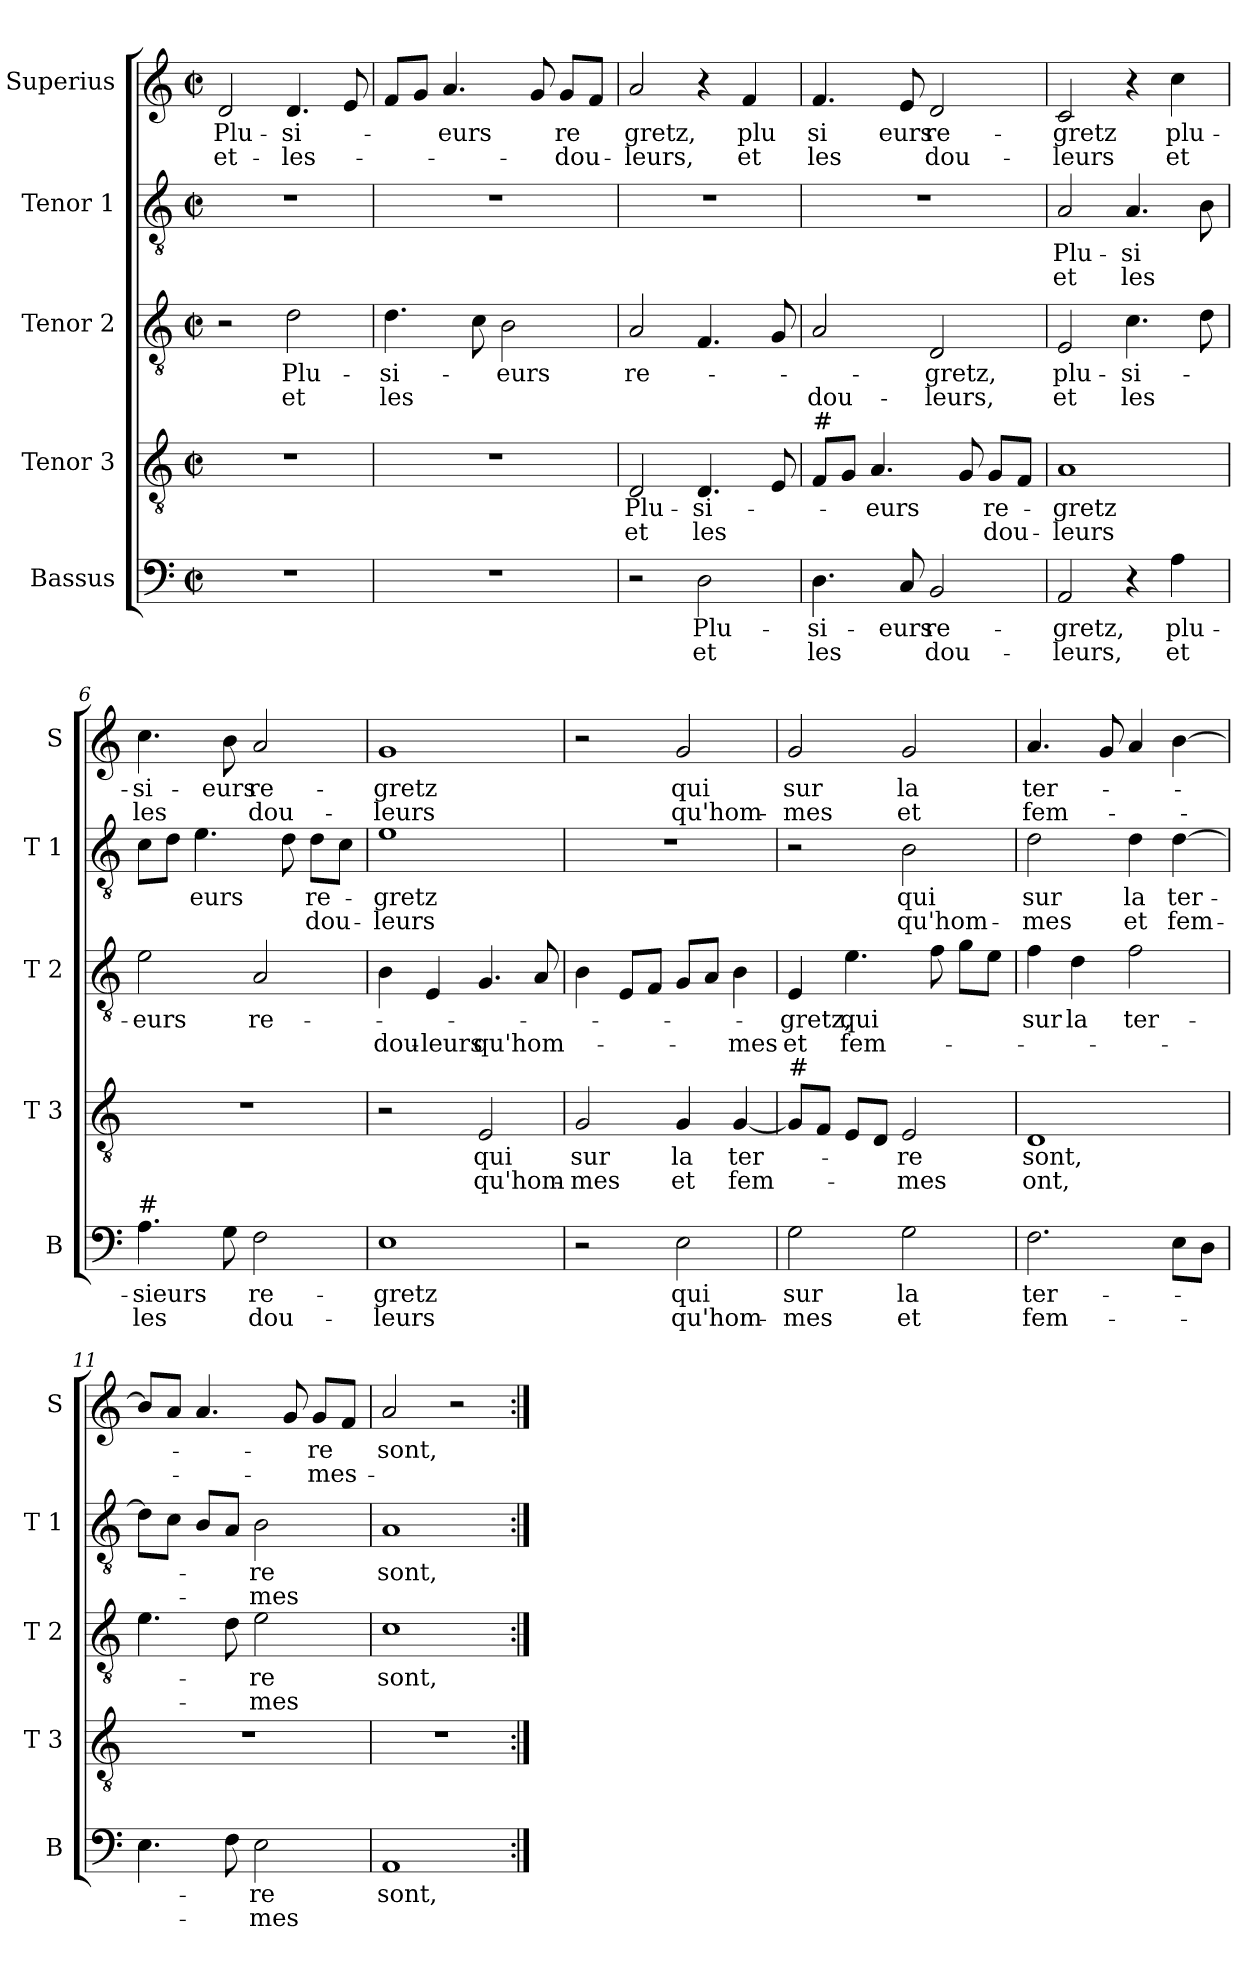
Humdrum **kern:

**kern	**text	**text	**kern	**text	**text	**kern	**text	**text	**kern	**text	**text	**kern	**text	**text
*part5	*part5	*part5	*part4	*part4	*part4	*part3	*part3	*part3	*part2	*part2	*part2	*part1	*part1	*part1
*staff5	*staff5	*staff5	*staff4	*staff4	*staff4	*staff3	*staff3	*staff3	*staff2	*staff2	*staff2	*staff1	*staff1	*staff1
*I"Bassus	*	*	*I"Tenor 3	*	*	*I"Tenor 2	*	*	*I"Tenor 1	*	*	*I"Superius	*	*
*I'B	*	*	*I'T 3	*	*	*I'T 2	*	*	*I'T 1	*	*	*I'S	*	*
*clefF4	*	*	*clefGv2	*	*	*clefGv2	*	*	*clefGv2	*	*	*clefG2	*	*
*k[]	*	*	*k[]	*	*	*k[]	*	*	*k[]	*	*	*k[]	*	*
*M2/2	*	*	*M2/2	*	*	*M2/2	*	*	*M2/2	*	*	*M2/2	*	*
*met(c|)	*	*	*met(c|)	*	*	*met(c|)	*	*	*met(c|)	*	*	*met(c|)	*	*
*MM120	*	*	*MM120	*	*	*MM120	*	*	*MM120	*	*	*MM120	*	*
=1	=1	=1	=1	=1	=1	=1	=1	=1	=1	=1	=1	=1	=1	=1
!	!	!	!	!	!	!	!	!	!	!	!	!	!LO:LY:b	!LO:LY:b
1r	.	.	1r	.	.	2r	.	.	1r	.	.	2d/	Plu-	et-
!	!	!	!	!	!	!	!LO:LY:b	!LO:LY:b	!	!	!	!	!LO:LY:b	!LO:LY:b
.	.	.	.	.	.	2d\	Plu-	et	.	.	.	4.d/	-si-	-les-
.	.	.	.	.	.	.	.	.	.	.	.	8e/	.	.
=2	=2	=2	=2	=2	=2	=2	=2	=2	=2	=2	=2	=2	=2	=2
!	!	!	!	!	!	!	!LO:LY:b	!LO:LY:b	!	!	!	!	!	!
1r	.	.	1r	.	.	4.d\	-si-	les	1r	.	.	8f/L	.	.
.	.	.	.	.	.	.	.	.	.	.	.	8g/J	.	.
!	!	!	!	!	!	!	!	!	!	!	!	!	!LO:LY:b	!
.	.	.	.	.	.	.	.	.	.	.	.	4.a/	-eurs	.
.	.	.	.	.	.	8c\	.	.	.	.	.	.	.	.
!	!	!	!	!	!	!	!LO:LY:b	!	!	!	!	!	!	!
.	.	.	.	.	.	2B\	-eurs	.	.	.	.	.	.	.
.	.	.	.	.	.	.	.	.	.	.	.	8g/	.	.
!	!	!	!	!	!	!	!	!	!	!	!	!	!LO:LY:b	!LO:LY:b
.	.	.	.	.	.	.	.	.	.	.	.	8g/L	re	-dou-
.	.	.	.	.	.	.	.	.	.	.	.	8f/J	.	.
=3	=3	=3	=3	=3	=3	=3	=3	=3	=3	=3	=3	=3	=3	=3
!	!	!	!	!LO:LY:b	!LO:LY:b	!	!LO:LY:b	!	!	!	!	!	!LO:LY:b	!LO:LY:b
2r	.	.	2D/	Plu-	et	2A/	re-	.	1r	.	.	2a/	gretz,	-leurs,
!	!LO:LY:b	!LO:LY:b	!	!LO:LY:b	!LO:LY:b	!	!	!	!	!	!	!	!	!
2D\	Plu-	et	4.D/	-si-	les	4.F/	.	.	.	.	.	4r	.	.
!	!	!	!	!	!	!	!	!	!	!	!	!	!LO:LY:b	!LO:LY:b
.	.	.	.	.	.	.	.	.	.	.	.	4f/	plu	et
.	.	.	8E/	.	.	8G/	.	.	.	.	.	.	.	.
=4	=4	=4	=4	=4	=4	=4	=4	=4	=4	=4	=4	=4	=4	=4
!	!	!	!LO:TX:a:t=#	!	!	!	!	!	!	!	!	!	!	!
!	!LO:LY:b	!LO:LY:b	!	!	!	!	!	!LO:LY:b	!	!	!	!	!LO:LY:b	!LO:LY:b
4.D\	-si-	les	8F/L	.	.	2A/	.	dou-	1r	.	.	4.f/	si	les
.	.	.	8G/J	.	.	.	.	.	.	.	.	.	.	.
!	!	!	!	!LO:LY:b	!	!	!	!	!	!	!	!	!	!
.	.	.	4.A/	-eurs	.	.	.	.	.	.	.	.	.	.
!	!LO:LY:b	!	!	!	!	!	!	!	!	!	!	!	!LO:LY:b	!
8C/	-eurs	.	.	.	.	.	.	.	.	.	.	8e/	eurs	.
!	!LO:LY:b	!LO:LY:b	!	!	!	!	!LO:LY:b	!LO:LY:b	!	!	!	!	!LO:LY:b	!LO:LY:b
2BB/	re-	dou-	.	.	.	2D/	-gretz,	-leurs,	.	.	.	2d/	re-	dou-
.	.	.	8G/	.	.	.	.	.	.	.	.	.	.	.
!	!	!	!	!LO:LY:b	!LO:LY:b	!	!	!	!	!	!	!	!	!
.	.	.	8G/L	re-	dou-	.	.	.	.	.	.	.	.	.
.	.	.	8F/J	.	.	.	.	.	.	.	.	.	.	.
=5	=5	=5	=5	=5	=5	=5	=5	=5	=5	=5	=5	=5	=5	=5
!	!LO:LY:b	!LO:LY:b	!	!LO:LY:b	!LO:LY:b	!	!LO:LY:b	!LO:LY:b	!	!LO:LY:b	!LO:LY:b	!	!LO:LY:b	!LO:LY:b
2AA/	-gretz,	-leurs,	1A	-gretz	-leurs	2E/	plu-	et	2A/	Plu-	et	2c/	-gretz	-leurs
!	!	!	!	!	!	!	!LO:LY:b	!LO:LY:b	!	!LO:LY:b	!LO:LY:b	!	!	!
4r	.	.	.	.	.	4.c\	-si-	les	4.A/	-si	les	4r	.	.
!	!LO:LY:b	!LO:LY:b	!	!	!	!	!	!	!	!	!	!	!LO:LY:b	!LO:LY:b
4A\	plu-	et	.	.	.	.	.	.	.	.	.	4cc\	plu-	et
.	.	.	.	.	.	8d\	.	.	8B\	.	.	.	.	.
!!LO:PB:g=z
=6	=6	=6	=6	=6	=6	=6	=6	=6	=6	=6	=6	=6	=6	=6
!LO:TX:a:t=#	!	!	!	!	!	!	!	!	!	!	!	!	!	!
!	!LO:LY:b	!LO:LY:b	!	!	!	!	!LO:LY:b	!	!	!	!	!	!LO:LY:b	!LO:LY:b
4.A\	-sieurs	les	1r	.	.	2e\	-eurs	.	8c\L	.	.	4.cc\	-si-	les
.	.	.	.	.	.	.	.	.	8d\J	.	.	.	.	.
!	!	!	!	!	!	!	!	!	!	!LO:LY:b	!	!	!	!
.	.	.	.	.	.	.	.	.	4.e\	eurs	.	.	.	.
!	!	!	!	!	!	!	!	!	!	!	!	!	!LO:LY:b	!
8G\	.	.	.	.	.	.	.	.	.	.	.	8b\	-eurs	.
!	!LO:LY:b	!LO:LY:b	!	!	!	!	!LO:LY:b	!	!	!	!	!	!LO:LY:b	!LO:LY:b
2F\	re-	dou-	.	.	.	2A/	re-	.	.	.	.	2a/	re-	dou-
.	.	.	.	.	.	.	.	.	8d\	.	.	.	.	.
!	!	!	!	!	!	!	!	!	!	!LO:LY:b	!LO:LY:b	!	!	!
.	.	.	.	.	.	.	.	.	8d\L	re-	dou-	.	.	.
.	.	.	.	.	.	.	.	.	8c\J	.	.	.	.	.
!!LO:LB:g=z
=7	=7	=7	=7	=7	=7	=7	=7	=7	=7	=7	=7	=7	=7	=7
!	!LO:LY:b	!LO:LY:b	!	!	!	!	!	!LO:LY:b	!	!LO:LY:b	!LO:LY:b	!	!LO:LY:b	!LO:LY:b
1E	-gretz	-leurs	2r	.	.	4B\	.	dou-	1e	-gretz	-leurs	1g	-gretz	-leurs
!	!	!	!	!	!	!	!	!LO:LY:b	!	!	!	!	!	!
.	.	.	.	.	.	4E/	.	-leurs	.	.	.	.	.	.
!	!	!	!	!LO:LY:b	!LO:LY:b	!	!	!LO:LY:b	!	!	!	!	!	!
.	.	.	2E/	qui	qu'hom-	4.G/	.	qu'hom-	.	.	.	.	.	.
.	.	.	.	.	.	8A/	.	.	.	.	.	.	.	.
=8	=8	=8	=8	=8	=8	=8	=8	=8	=8	=8	=8	=8	=8	=8
!	!	!	!	!LO:LY:b	!LO:LY:b	!	!	!	!	!	!	!	!	!
2r	.	.	2G/	sur	-mes	4B\	.	.	1r	.	.	2r	.	.
.	.	.	.	.	.	8E/L	.	.	.	.	.	.	.	.
.	.	.	.	.	.	8F/J	.	.	.	.	.	.	.	.
!	!LO:LY:b	!LO:LY:b	!	!LO:LY:b	!LO:LY:b	!	!	!	!	!	!	!	!LO:LY:b	!LO:LY:b
2E\	qui	qu'hom-	4G/	la	et	8G/L	.	.	.	.	.	2g/	qui	qu'hom-
.	.	.	.	.	.	8A/J	.	.	.	.	.	.	.	.
!	!	!	!	!LO:LY:b	!LO:LY:b	!	!	!LO:LY:b	!	!	!	!	!	!
.	.	.	[4G/	ter-	fem-	4B\	.	-mes	.	.	.	.	.	.
=9	=9	=9	=9	=9	=9	=9	=9	=9	=9	=9	=9	=9	=9	=9
!	!	!	!LO:TX:a:t=#	!	!	!	!	!	!	!	!	!	!	!
!	!LO:LY:b	!LO:LY:b	!	!	!	!	!LO:LY:b	!LO:LY:b	!	!	!	!	!LO:LY:b	!LO:LY:b
2G\	sur	-mes	8G/L]	.	.	4E/	-gretz,	et	2r	.	.	2g/	sur	-mes
.	.	.	8F/J	.	.	.	.	.	.	.	.	.	.	.
!	!	!	!	!	!	!	!LO:LY:b	!LO:LY:b	!	!	!	!	!	!
.	.	.	8E/L	.	.	4.e\	qui	fem-	.	.	.	.	.	.
.	.	.	8D/J	.	.	.	.	.	.	.	.	.	.	.
!	!LO:LY:b	!LO:LY:b	!	!LO:LY:b	!LO:LY:b	!	!	!	!	!LO:LY:b	!LO:LY:b	!	!LO:LY:b	!LO:LY:b
2G\	la	et	2E/	-re	-mes	.	.	.	2B\	qui	qu'hom-	2g/	la	et
.	.	.	.	.	.	8f\	.	.	.	.	.	.	.	.
.	.	.	.	.	.	8g\L	.	.	.	.	.	.	.	.
.	.	.	.	.	.	8e\J	.	.	.	.	.	.	.	.
=10	=10	=10	=10	=10	=10	=10	=10	=10	=10	=10	=10	=10	=10	=10
!	!LO:LY:b	!LO:LY:b	!	!LO:LY:b	!LO:LY:b	!	!LO:LY:b	!	!	!LO:LY:b	!LO:LY:b	!	!LO:LY:b	!LO:LY:b
2.F\	ter-	fem-	1D	sont,	ont,	4f\	sur	.	2d\	sur	-mes	4.a/	ter-	fem-
!	!	!	!	!	!	!	!LO:LY:b	!	!	!	!	!	!	!
.	.	.	.	.	.	4d\	la	.	.	.	.	.	.	.
.	.	.	.	.	.	.	.	.	.	.	.	8g/	.	.
!	!	!	!	!	!	!	!LO:LY:b	!	!	!LO:LY:b	!LO:LY:b	!	!	!
.	.	.	.	.	.	2f\	ter-	.	4d\	la	et	4a/	.	.
!	!	!	!	!	!	!	!	!	!	!LO:LY:b	!LO:LY:b	!	!	!
8E\L	.	.	.	.	.	.	.	.	[4d\	ter-	fem-	[4b\	.	.
8D\J	.	.	.	.	.	.	.	.	.	.	.	.	.	.
=11	=11	=11	=11	=11	=11	=11	=11	=11	=11	=11	=11	=11	=11	=11
4.E\	.	.	1r	.	.	4.e\	.	.	8d\L]	.	.	8b/L]	.	.
.	.	.	.	.	.	.	.	.	8c\J	.	.	8a/J	.	.
.	.	.	.	.	.	.	.	.	8B/L	.	.	4.a/	.	.
8F\	.	.	.	.	.	8d\	.	.	8A/J	.	.	.	.	.
!	!LO:LY:b	!LO:LY:b	!	!	!	!	!LO:LY:b	!LO:LY:b	!	!LO:LY:b	!LO:LY:b	!	!	!
2E\	-re	-mes	.	.	.	2e\	-re	-mes	2B\	-re	-mes	.	.	.
.	.	.	.	.	.	.	.	.	.	.	.	8g/	.	.
!	!	!	!	!	!	!	!	!	!	!	!	!	!LO:LY:b	!LO:LY:b
.	.	.	.	.	.	.	.	.	.	.	.	8g/L	-re	-mes-
.	.	.	.	.	.	.	.	.	.	.	.	8f/J	.	.
!!LO:PB:g=z
=12	=12	=12	=12	=12	=12	=12	=12	=12	=12	=12	=12	=12	=12	=12
!	!LO:LY:b	!	!	!	!	!	!LO:LY:b	!	!	!LO:LY:b	!	!	!LO:LY:b	!
1AA	sont,	.	1r	.	.	1c	sont,	.	1A	sont,	.	2a/	sont,	.
.	.	.	.	.	.	.	.	.	.	.	.	2r	.	.
=:|!	=:|!	=:|!	=:|!	=:|!	=:|!	=:|!	=:|!	=:|!	=:|!	=:|!	=:|!	=:|!	=:|!	=:|!
*-	*-	*-	*-	*-	*-	*-	*-	*-	*-	*-	*-	*-	*-	*-
